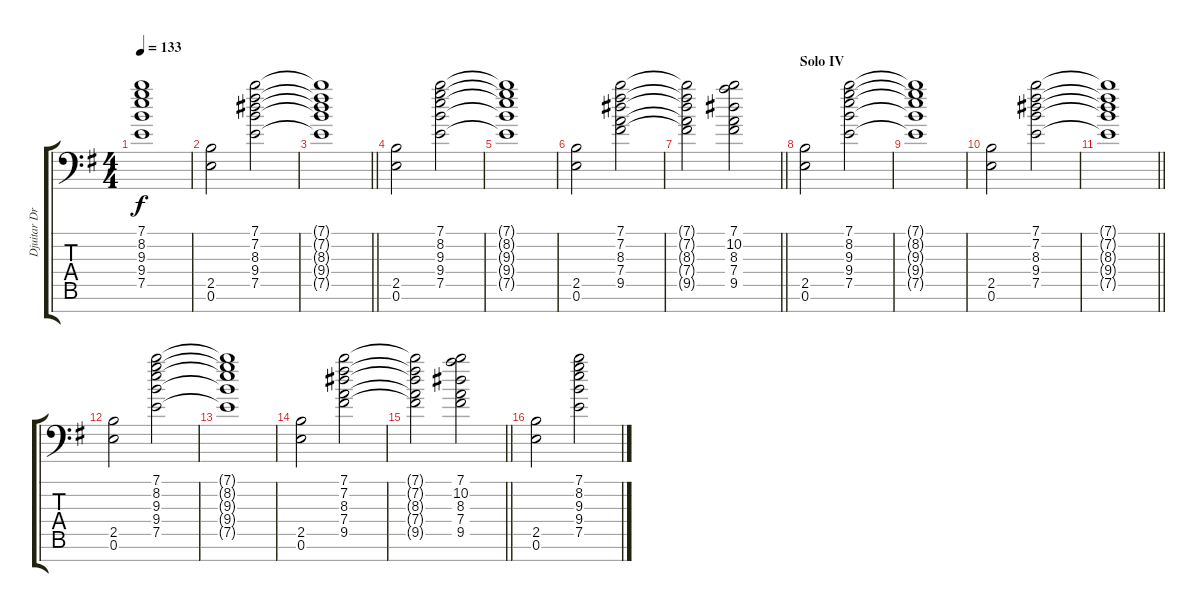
\track ("Djuitar Dropped A" "Djuitar Dr") {instrument distortionguitar}
\staff {score tabs}
\tuning (E4 B3 G3 D3 A2 E2 A1) {hide}
\ts (4 4)
\tempo 133
\clef f4
\ks eminor
(7.1{t} 8.2{t} 9.3{t} 9.4{t} 7.5{t}).1{dy f} |
(2.5 0.6).2 (7.1 7.2 8.3 9.4 7.5).2 |
\barLineRight lightlight
(7.1{t} 7.2{t} 8.3{t} 9.4{t} 7.5{t}).1 |
(2.5 0.6).2 (7.1 8.2 9.3 9.4 7.5).2 |
(7.1{t} 8.2{t} 9.3{t} 9.4{t} 7.5{t}).1 |
(2.5 0.6).2 (7.1 7.2 8.3 7.4 9.5).2 |
\barLineRight lightlight
(7.1{t} 7.2{t} 8.3{t} 7.4{t} 9.5{t}).2 (7.1 10.2 8.3 7.4 9.5).2 |
\section ("" "Solo IV")
(2.5 0.6).2{balance 8 instrument electricguitarjazz} (7.1 8.2 9.3 9.4 7.5).2 |
(7.1{t} 8.2{t} 9.3{t} 9.4{t} 7.5{t}).1 |
(2.5 0.6).2 (7.1 7.2 8.3 9.4 7.5).2 |
\barLineRight lightlight
(7.1{t} 7.2{t} 8.3{t} 9.4{t} 7.5{t}).1 |
(2.5 0.6).2 (7.1 8.2 9.3 9.4 7.5).2 |
(7.1{t} 8.2{t} 9.3{t} 9.4{t} 7.5{t}).1 |
(2.5 0.6).2 (7.1 7.2 8.3 7.4 9.5).2 |
\barLineRight lightlight
(7.1{t} 7.2{t} 8.3{t} 7.4{t} 9.5{t}).2 (7.1 10.2 8.3 7.4 9.5).2 |
(2.5 0.6).2 (7.1 8.2 9.3 9.4 7.5).2
